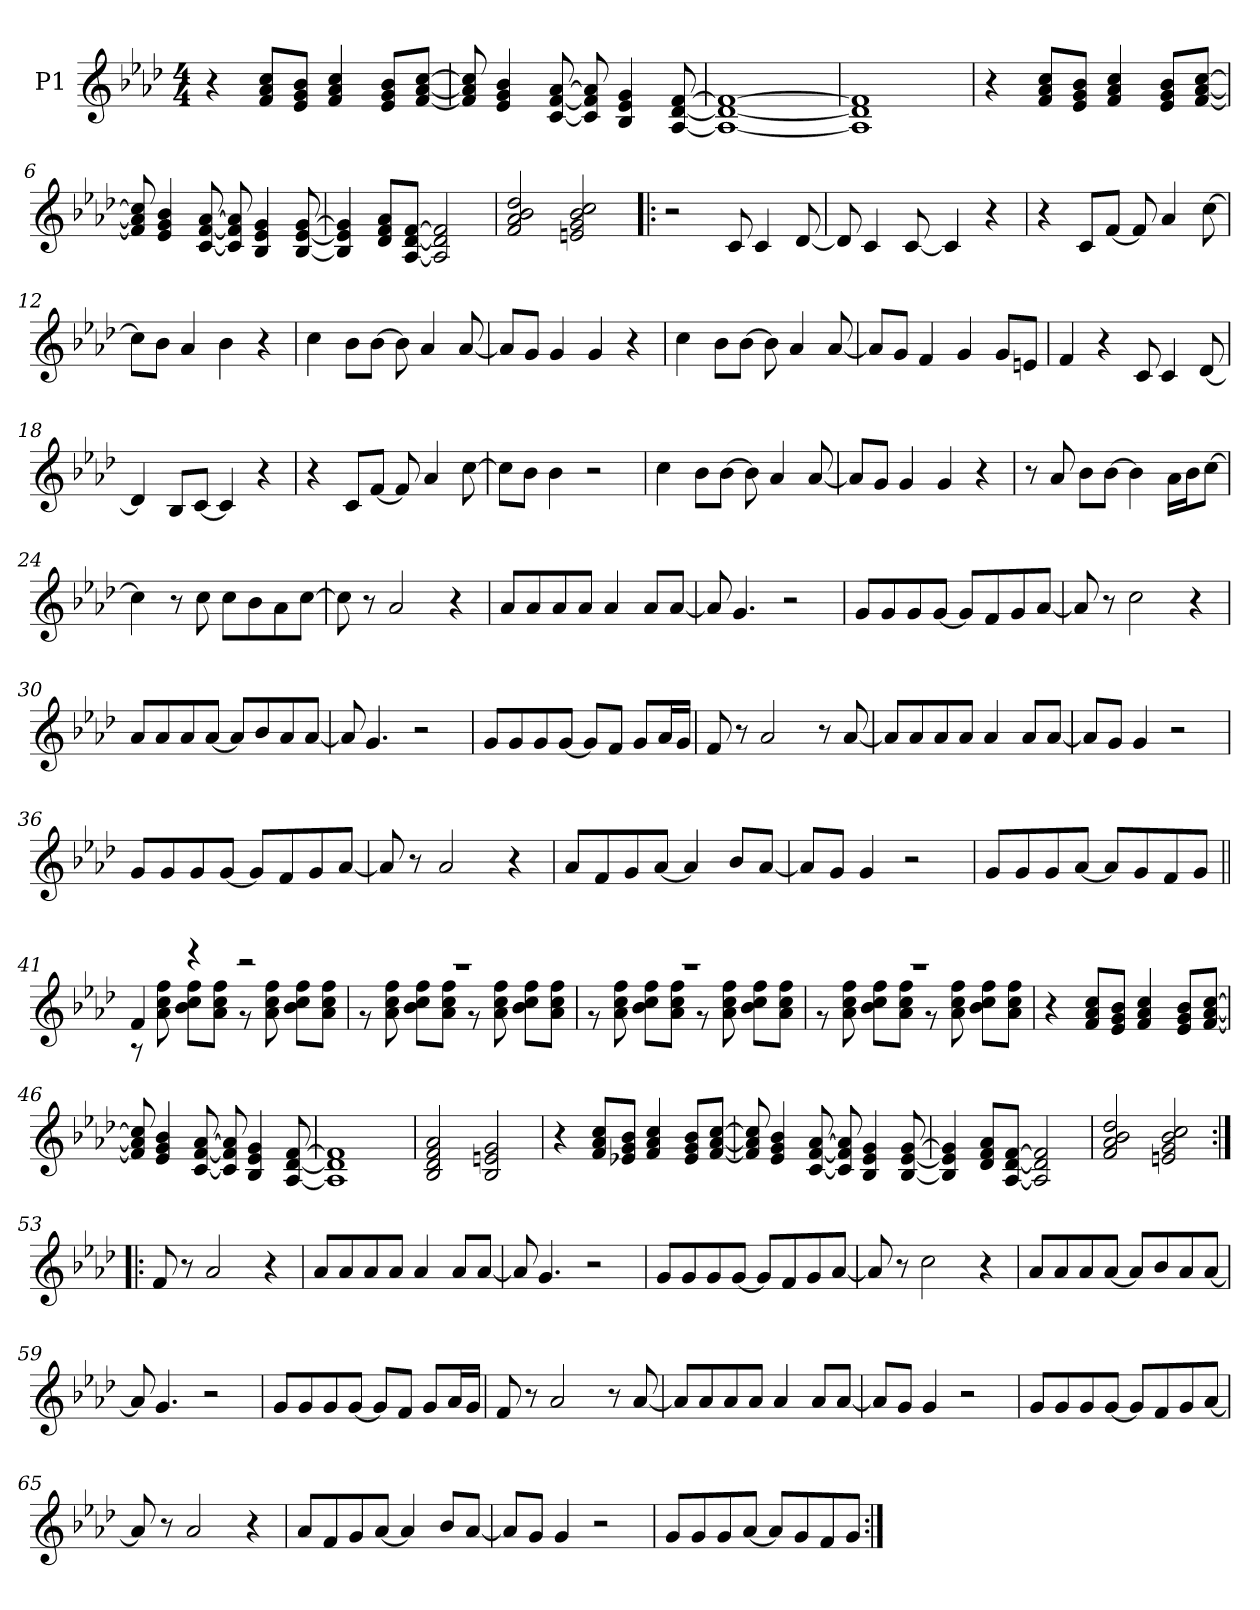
**kern
*part1
*staff1
*I"P1
*clefG2
*k[b-e-a-d-]
*f:
*M4/4
*MM132
=1
4r
8f/ 8a-/ 8cc/L
8e-/ 8g/ 8b-/J
4f/ 4a-/ 4cc/
8e-/ 8g/ 8b-/L
[<8f/ [<8a-/ [>8cc/J
=2
8f/] 8a-/] 8cc/]
4e-/ 4g/ 4b-/
[<8c/ [<8f/ [>8a-/
8c/] 8f/] 8a-/]
4B-/ 4e-/ 4g/
[<8A-/ [<8d-/ [>8f/
=3
1A-_ 1d-_ 1f_
=4
1A-] 1d-] 1f]
=5
4r
8f/ 8a-/ 8cc/L
8e-/ 8g/ 8b-/J
4f/ 4a-/ 4cc/
8e-/ 8g/ 8b-/L
[<8f/ [<8a-/ [>8cc/J
!!LO:LB:g=z
=6
8f/] 8a-/] 8cc/]
4e-/ 4g/ 4b-/
[<8c/ [<8f/ [>8a-/
8c/] 8f/] 8a-/]
4B-/ 4e-/ 4g/
[<8B-/ [<8e-/ [>8g/
=7
4B-/] 4e-/] 4g/]
8d-/ 8f/ 8a-/L
[<8A-/ [<8d-/ [>8f/J
2A-/] 2d-/] 2f/]
=8
2f/ 2a-/ 2b-/ 2dd-/
2en/ 2g/ 2b-/ 2cc/
=9!|:
2r
8c/
4c/
[<8d-/
=10
8d-/]
4c/
[<8c/
4c/]
4r
!!LO:LB:g=z
=11
4r
8c/L
[<8f/J
8f/]
4a-/
[>8cc\
=12
8cc\L]
8b-\J
4a-/
4b-\
4r
=13
4cc\
8b-\L
[>8b-\J
8b-\]
4a-/
[<8a-/
=14
8a-/L]
8g/J
4g/
4g/
4r
=15
4cc\
8b-\L
[>8b-\J
8b-\]
4a-/
[<8a-/
!!LO:LB:g=z
=16
8a-/L]
8g/J
4f/
4g/
8g/L
8en/J
=17
4f/
4r
8c/
4c/
[<8d-/
=18
4d-/]
8B-/L
[<8c/J
4c/]
4r
=19
4r
8c/L
[<8f/J
8f/]
4a-/
[>8cc\
=20
8cc\L]
8b-\J
4b-\
2r
!!LO:LB:g=z
=21
4cc\
8b-\L
[>8b-\J
8b-\]
4a-/
[<8a-/
=22
8a-/L]
8g/J
4g/
4g/
4r
=23
8r
8a-/
8b-\L
[>8b-\J
4b-\]
16a-\LL
16b-\J
[>8cc\J
=24
4cc\]
8r
8cc\
8cc\L
8b-\
8a-\
[>8cc\J
=25
8cc\]
8r
2a-/
4r
!!LO:LB:g=z
=26
8a-/L
8a-/
8a-/
8a-/J
4a-/
8a-/L
[<8a-/J
=27
8a-/]
4.g/
2r
=28
8g/L
8g/
8g/
[<8g/J
8g/L]
8f/
8g/
[<8a-/J
=29
8a-/]
8r
2cc\
4r
=30
8a-/L
8a-/
8a-/
[<8a-/J
8a-/L]
8b-/
8a-/
[<8a-/J
!!LO:LB:g=z
=31
8a-/]
4.g/
2r
=32
8g/L
8g/
8g/
[<8g/J
8g/L]
8f/J
8g/L
16a-/L
16g/JJ
=33
8f/
8r
2a-/
8r
[<8a-/
=34
8a-/L]
8a-/
8a-/
8a-/J
4a-/
8a-/L
[<8a-/J
=35
8a-/L]
8g/J
4g/
2r
!!LO:LB:g=z
=36
8g/L
8g/
8g/
[<8g/J
8g/L]
8f/
8g/
[<8a-/J
=37
8a-/]
8r
2a-/
4r
=38
8a-/L
8f/
8g/
[<8a-/J
4a-/]
8b-/L
[<8a-/J
=39
8a-/L]
8g/J
4g/
2r
=40
8g/L
8g/
8g/
[<8a-/J
8a-/L]
8g/
8f/
8g/J
!!LO:LB:g=z
=41||
*^
4f/	8r
.	8a-\ 8cc\ 8ff\
4r	8b-\ 8cc\ 8ff\L
.	8a-\ 8cc\ 8ff\J
2r	8r
.	8a-\ 8cc\ 8ff\
.	8b-\ 8cc\ 8ff\L
.	8a-\ 8cc\ 8ff\J
=42	=42
1r	8r
.	8a-\ 8cc\ 8ff\
.	8b-\ 8cc\ 8ff\L
.	8a-\ 8cc\ 8ff\J
.	8r
.	8a-\ 8cc\ 8ff\
.	8b-\ 8cc\ 8ff\L
.	8a-\ 8cc\ 8ff\J
=43	=43
1r	8r
.	8a-\ 8cc\ 8ff\
.	8b-\ 8cc\ 8ff\L
.	8a-\ 8cc\ 8ff\J
.	8r
.	8a-\ 8cc\ 8ff\
.	8b-\ 8cc\ 8ff\L
.	8a-\ 8cc\ 8ff\J
=44	=44
1r	8r
.	8a-\ 8cc\ 8ff\
.	8b-\ 8cc\ 8ff\L
.	8a-\ 8cc\ 8ff\J
.	8r
.	8a-\ 8cc\ 8ff\
.	8b-\ 8cc\ 8ff\L
.	8a-\ 8cc\ 8ff\J
*v	*v
!!LO:LB:g=z
=45
4r
8f/ 8a-/ 8cc/L
8e-/ 8g/ 8b-/J
4f/ 4a-/ 4cc/
8e-/ 8g/ 8b-/L
[<8f/ [<8a-/ [>8cc/J
=46
8f/] 8a-/] 8cc/]
4e-/ 4g/ 4b-/
[<8c/ [<8f/ [>8a-/
8c/] 8f/] 8a-/]
4B-/ 4e-/ 4g/
[<8A-/ [<8d-/ [>8f/
=47
1A-] 1d-] 1f]
=48
2B-/ 2d-/ 2f/ 2a-/
2B-/ 2en/ 2g/
=49
4r
8f/ 8a-/ 8cc/L
8e-X/ 8g/ 8b-/J
4f/ 4a-/ 4cc/
8e-/ 8g/ 8b-/L
[<8f/ [<8a-/ [>8cc/J
!!LO:PB:g=z
=50
8f/] 8a-/] 8cc/]
4e-/ 4g/ 4b-/
[<8c/ [<8f/ [>8a-/
8c/] 8f/] 8a-/]
4B-/ 4e-/ 4g/
[<8B-/ [<8e-/ [>8g/
=51
4B-/] 4e-/] 4g/]
8d-/ 8f/ 8a-/L
[<8A-/ [<8d-/ [>8f/J
2A-/] 2d-/] 2f/]
=52
2f/ 2a-/ 2b-/ 2dd-/
2en/ 2g/ 2b-/ 2cc/
=53:|!|:
8f/
8r
2a-/
4r
=54
8a-/L
8a-/
8a-/
8a-/J
4a-/
8a-/L
[<8a-/J
!!LO:LB:g=z
=55
8a-/]
4.g/
2r
=56
8g/L
8g/
8g/
[<8g/J
8g/L]
8f/
8g/
[<8a-/J
=57
8a-/]
8r
2cc\
4r
=58
8a-/L
8a-/
8a-/
[<8a-/J
8a-/L]
8b-/
8a-/
[<8a-/J
=59
8a-/]
4.g/
2r
!!LO:LB:g=z
=60
8g/L
8g/
8g/
[<8g/J
8g/L]
8f/J
8g/L
16a-/L
16g/JJ
=61
8f/
8r
2a-/
8r
[<8a-/
=62
8a-/L]
8a-/
8a-/
8a-/J
4a-/
8a-/L
[<8a-/J
=63
8a-/L]
8g/J
4g/
2r
!!LO:LB:g=z
=64
8g/L
8g/
8g/
[<8g/J
8g/L]
8f/
8g/
[<8a-/J
=65
8a-/]
8r
2a-/
4r
=66
8a-/L
8f/
8g/
[<8a-/J
4a-/]
8b-/L
[<8a-/J
=67
8a-/L]
8g/J
4g/
2r
=68
8g/L
8g/
8g/
[<8a-/J
8a-/L]
8g/
8f/
8g/J
=:|!
*-
